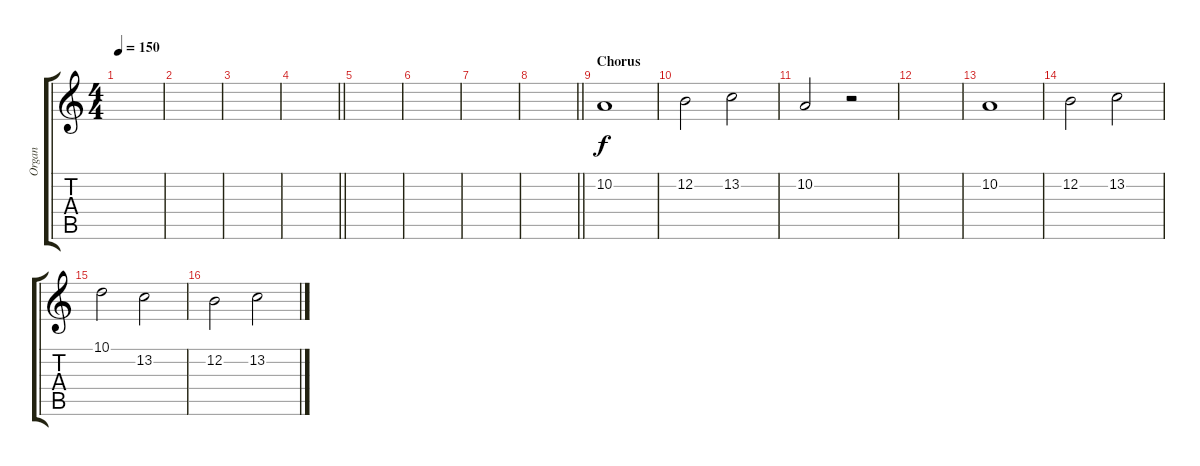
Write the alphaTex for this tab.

\track ("Organ" "Organ") {instrument drawbarorgan}
\staff {score tabs}
\tuning (E4 B3 G3 D3 A2 E2) {hide}
\ts (4 4)
\tempo 150
\clef g2
\ks c
|
|
|
\barLineRight lightlight
|
|
|
|
\barLineRight lightlight
|
\section ("" "Chorus")
10.2.1 |
12.2.2 13.2.2 |
10.2.2 r.2 |
|
10.2.1 |
12.2.2 13.2.2 |
10.1.2 13.2.2 |
12.2.2 13.2.2
